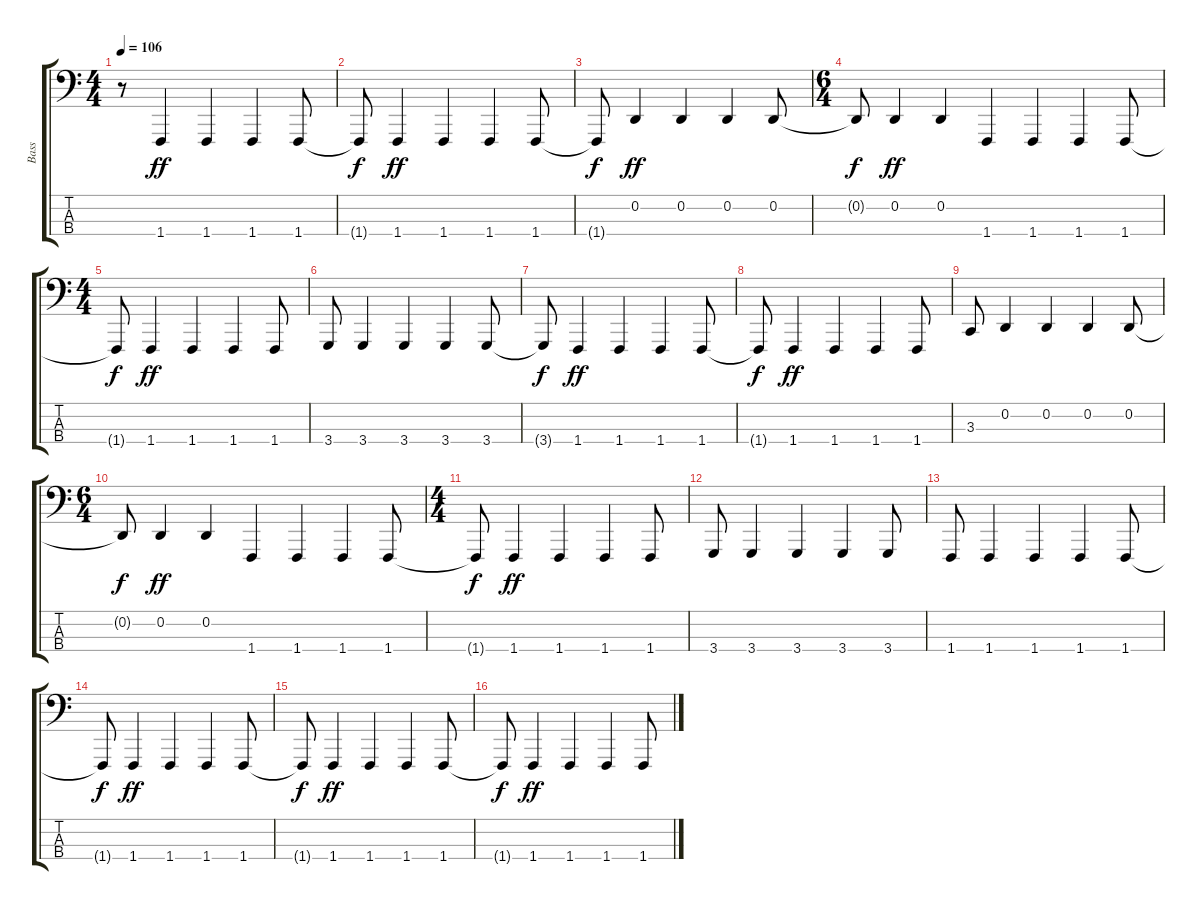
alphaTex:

\track ("Bass" "Bass") {instrument acousticgrandpiano}
\staff {score tabs}
\tuning (G2 D2 A1 E1) {hide}
\ts (4 4)
\tempo 106
\clef f4
\ks c
r.8{dy ff instrument acousticgrandpiano} 1.4.4 1.4.4 1.4.4 1.4.8 |
1.4{t}.8{dy f} 1.4.4{dy ff} 1.4.4 1.4.4 1.4.8 |
1.4{t}.8{dy f} 0.2.4{dy ff} 0.2.4 0.2.4 0.2.8 |
\ts (6 4)
0.2{t}.8{dy f} 0.2.4{dy ff} 0.2.4 1.4.4 1.4.4 1.4.4 1.4.8 |
\ts (4 4)
1.4{t}.8{dy f} 1.4.4{dy ff} 1.4.4 1.4.4 1.4.8 |
3.4.8 3.4.4 3.4.4 3.4.4 3.4.8 |
3.4{t}.8{dy f} 1.4.4{dy ff} 1.4.4 1.4.4 1.4.8 |
1.4{t}.8{dy f} 1.4.4{dy ff} 1.4.4 1.4.4 1.4.8 |
3.3.8 0.2.4 0.2.4 0.2.4 0.2.8 |
\ts (6 4)
0.2{t}.8{dy f} 0.2.4{dy ff} 0.2.4 1.4.4 1.4.4 1.4.4 1.4.8 |
\ts (4 4)
1.4{t}.8{dy f} 1.4.4{dy ff} 1.4.4 1.4.4 1.4.8 |
3.4.8 3.4.4 3.4.4 3.4.4 3.4.8 |
1.4.8 1.4.4 1.4.4 1.4.4 1.4.8 |
1.4{t}.8{dy f} 1.4.4{dy ff} 1.4.4 1.4.4 1.4.8 |
1.4{t}.8{dy f} 1.4.4{dy ff} 1.4.4 1.4.4 1.4.8 |
1.4{t}.8{dy f} 1.4.4{dy ff} 1.4.4 1.4.4 1.4.8
